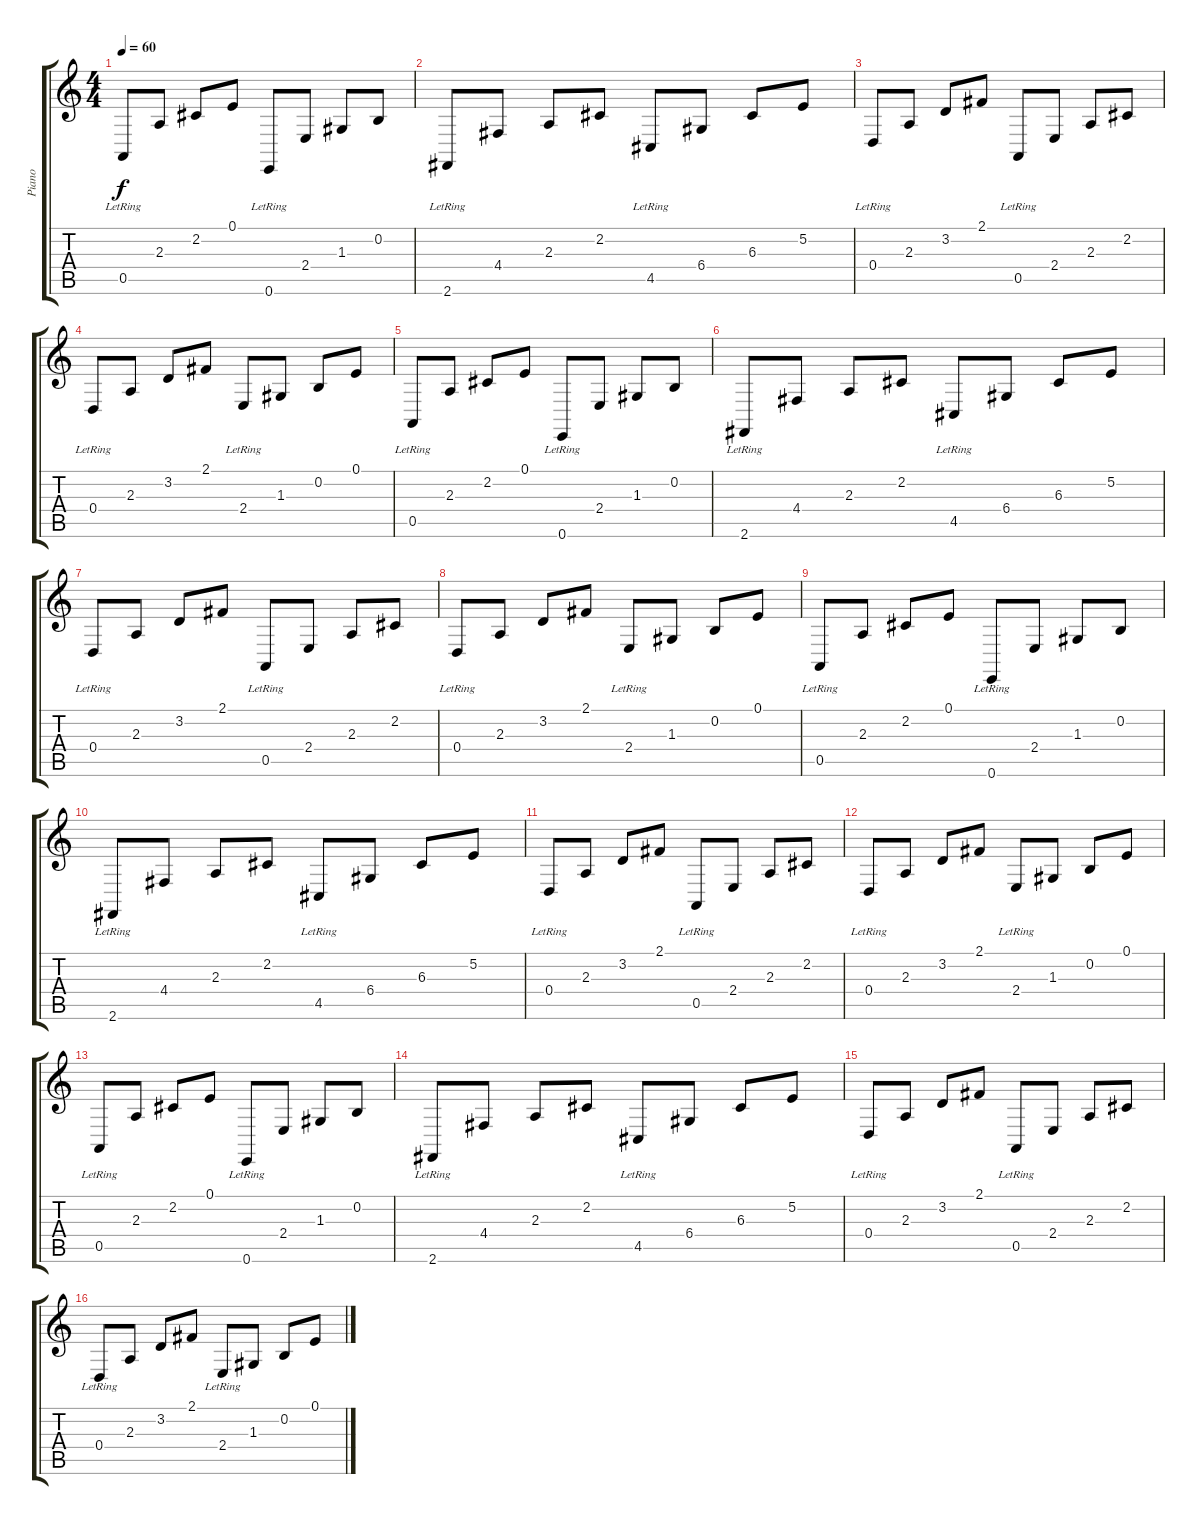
\track ("Piano" "Piano") {instrument acousticgrandpiano}
\staff {score tabs}
\tuning (E4 B3 G3 D3 A2 E2) {hide}
\ts (4 4)
\tempo 60
\clef g2
\ks c
0.5{lr}.8{dy f} 2.3.8 2.2.8 0.1.8 0.6{lr}.8 2.4.8 1.3.8 0.2.8 |
2.6{lr}.8 4.4.8 2.3.8 2.2.8 4.5{lr}.8 6.4.8 6.3.8 5.2.8 |
0.4{lr}.8 2.3.8 3.2.8 2.1.8 0.5{lr}.8 2.4.8 2.3.8 2.2.8 |
0.4{lr}.8 2.3.8 3.2.8 2.1.8 2.4{lr}.8 1.3.8 0.2.8 0.1.8 |
0.5{lr}.8 2.3.8 2.2.8 0.1.8 0.6{lr}.8 2.4.8 1.3.8 0.2.8 |
2.6{lr}.8 4.4.8 2.3.8 2.2.8 4.5{lr}.8 6.4.8 6.3.8 5.2.8 |
0.4{lr}.8 2.3.8 3.2.8 2.1.8 0.5{lr}.8 2.4.8 2.3.8 2.2.8 |
0.4{lr}.8 2.3.8 3.2.8 2.1.8 2.4{lr}.8 1.3.8 0.2.8 0.1.8 |
0.5{lr}.8 2.3.8 2.2.8 0.1.8 0.6{lr}.8 2.4.8 1.3.8 0.2.8 |
2.6{lr}.8 4.4.8 2.3.8 2.2.8 4.5{lr}.8 6.4.8 6.3.8 5.2.8 |
0.4{lr}.8 2.3.8 3.2.8 2.1.8 0.5{lr}.8 2.4.8 2.3.8 2.2.8 |
0.4{lr}.8 2.3.8 3.2.8 2.1.8 2.4{lr}.8 1.3.8 0.2.8 0.1.8 |
0.5{lr}.8 2.3.8 2.2.8 0.1.8 0.6{lr}.8 2.4.8 1.3.8 0.2.8 |
2.6{lr}.8 4.4.8 2.3.8 2.2.8 4.5{lr}.8 6.4.8 6.3.8 5.2.8 |
0.4{lr}.8 2.3.8 3.2.8 2.1.8 0.5{lr}.8 2.4.8 2.3.8 2.2.8 |
0.4{lr}.8 2.3.8 3.2.8 2.1.8 2.4{lr}.8 1.3.8 0.2.8 0.1.8
